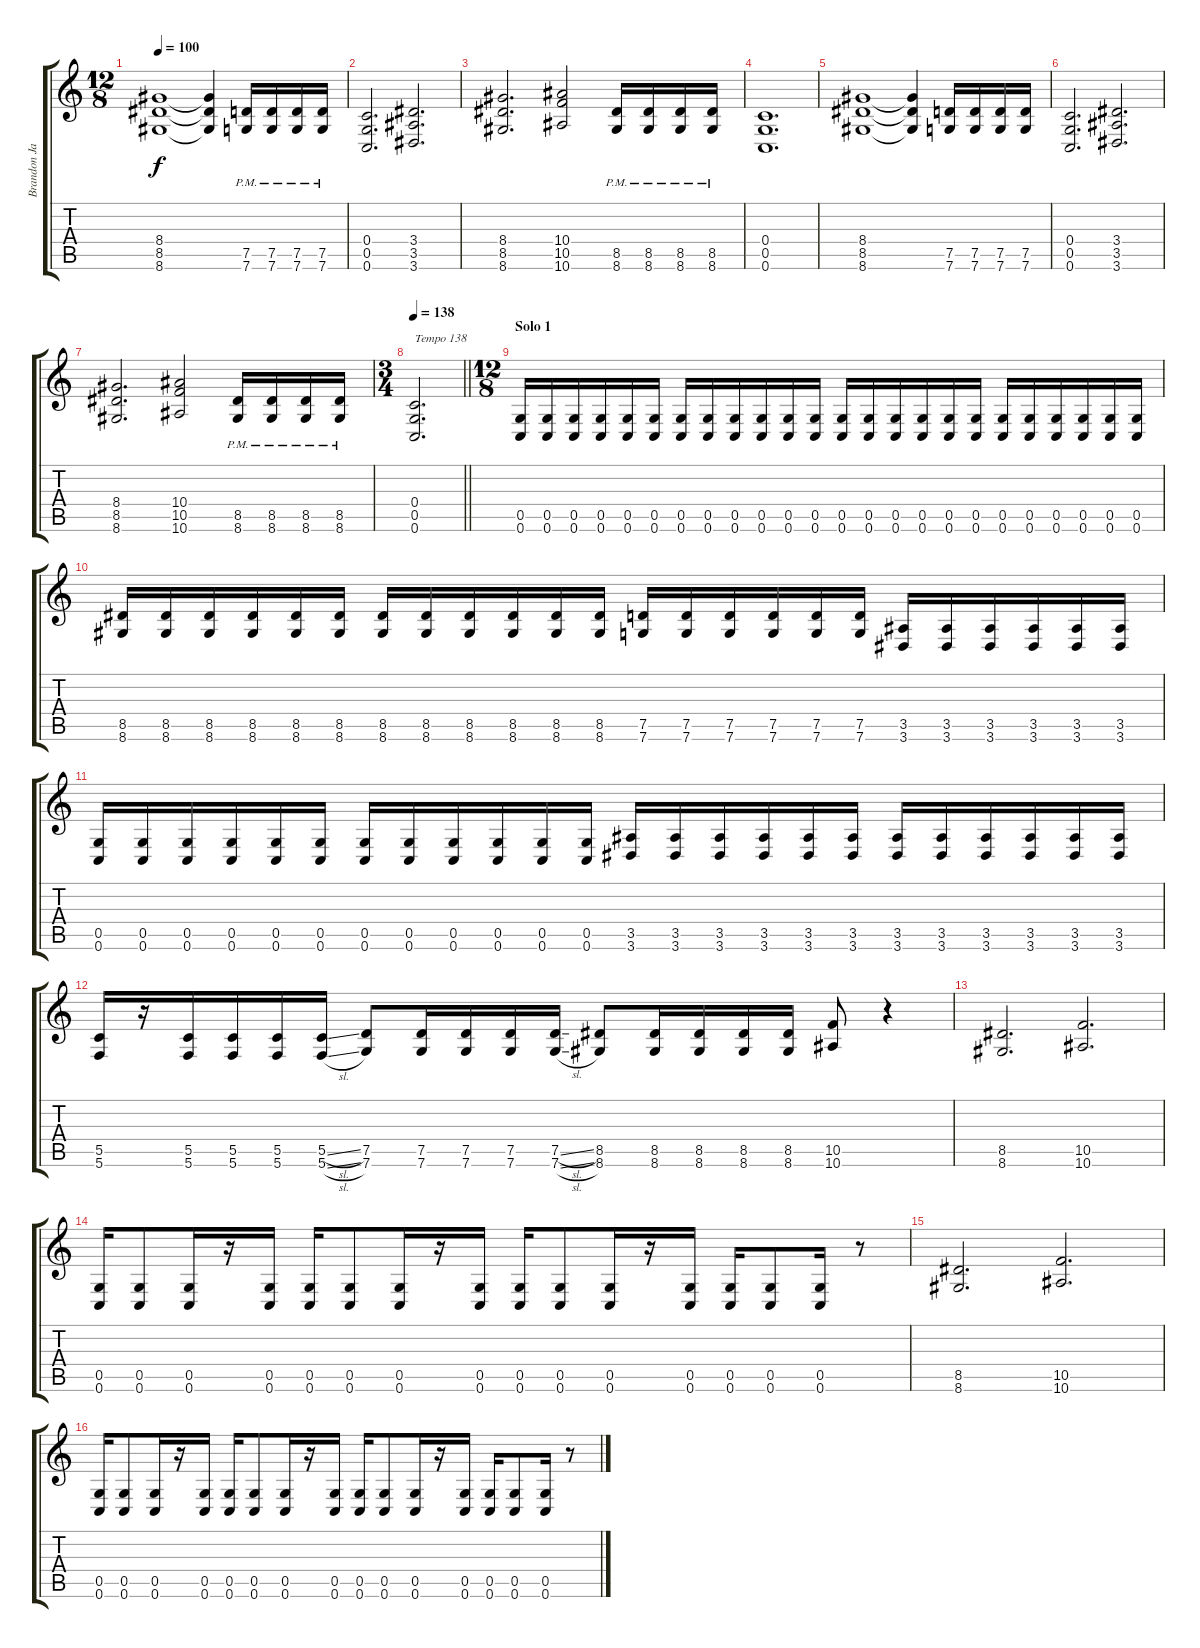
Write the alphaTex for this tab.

\track ("Brandon Jacobs" "Brandon Ja") {instrument distortionguitar}
\staff {score tabs}
\tuning (D4 A3 F3 C3 G2 C2) {hide}
\ts (12 8)
\tempo 100
\clef g2
\ks c
(8.4 8.5 8.6).1{dy f} (8.4{t} 8.5{t} 8.6{t}).4 (7.5{pm} 7.6{pm}).16 (7.5{pm} 7.6{pm}).16 (7.5{pm} 7.6{pm}).16 (7.5{pm} 7.6{pm}).16 |
(0.4 0.5 0.6).2{d} (3.4 3.5 3.6).2{d} |
(8.4 8.5 8.6).2{d} (10.4 10.5 10.6).2 (8.5{pm} 8.6{pm}).16 (8.5{pm} 8.6{pm}).16 (8.5{pm} 8.6{pm}).16 (8.5{pm} 8.6{pm}).16 |
(0.4 0.5 0.6).1{d} |
(8.4 8.5 8.6).1 (8.4{t} 8.5{t} 8.6{t}).4 (7.5 7.6).16 (7.5 7.6).16 (7.5 7.6).16 (7.5 7.6).16 |
(0.4 0.5 0.6).2{d} (3.4 3.5 3.6).2{d} |
(8.4 8.5 8.6).2{d} (10.4 10.5 10.6).2 (8.5{pm} 8.6{pm}).16 (8.5{pm} 8.6{pm}).16 (8.5{pm} 8.6{pm}).16 (8.5{pm} 8.6{pm}).16 |
\ts (3 4)
\tempo 138
\barLineRight lightlight
(0.4 0.5 0.6).2{d txt "Tempo 138"} |
\ts (12 8)
\section ("" "Solo 1")
(0.5 0.6).16 (0.5 0.6).16 (0.5 0.6).16 (0.5 0.6).16 (0.5 0.6).16 (0.5 0.6).16 (0.5 0.6).16 (0.5 0.6).16 (0.5 0.6).16 (0.5 0.6).16 (0.5 0.6).16 (0.5 0.6).16 (0.5 0.6).16 (0.5 0.6).16 (0.5 0.6).16 (0.5 0.6).16 (0.5 0.6).16 (0.5 0.6).16 (0.5 0.6).16 (0.5 0.6).16 (0.5 0.6).16 (0.5 0.6).16 (0.5 0.6).16 (0.5 0.6).16 |
(8.5 8.6).16 (8.5 8.6).16 (8.5 8.6).16 (8.5 8.6).16 (8.5 8.6).16 (8.5 8.6).16 (8.5 8.6).16 (8.5 8.6).16 (8.5 8.6).16 (8.5 8.6).16 (8.5 8.6).16 (8.5 8.6).16 (7.5 7.6).16 (7.5 7.6).16 (7.5 7.6).16 (7.5 7.6).16 (7.5 7.6).16 (7.5 7.6).16 (3.5 3.6).16 (3.5 3.6).16 (3.5 3.6).16 (3.5 3.6).16 (3.5 3.6).16 (3.5 3.6).16 |
(0.5 0.6).16 (0.5 0.6).16 (0.5 0.6).16 (0.5 0.6).16 (0.5 0.6).16 (0.5 0.6).16 (0.5 0.6).16 (0.5 0.6).16 (0.5 0.6).16 (0.5 0.6).16 (0.5 0.6).16 (0.5 0.6).16 (3.5 3.6).16 (3.5 3.6).16 (3.5 3.6).16 (3.5 3.6).16 (3.5 3.6).16 (3.5 3.6).16 (3.5 3.6).16 (3.5 3.6).16 (3.5 3.6).16 (3.5 3.6).16 (3.5 3.6).16 (3.5 3.6).16 |
(5.5 5.6).16 r.16 (5.5 5.6).16 (5.5 5.6).16 (5.5 5.6).16 (5.5{sl} 5.6{sl}).16 (7.5 7.6).8 (7.5 7.6).16 (7.5 7.6).16 (7.5 7.6).16 (7.5{sl} 7.6{sl}).16 (8.5 8.6).8 (8.5 8.6).16 (8.5 8.6).16 (8.5 8.6).16 (8.5 8.6).16 (10.5 10.6).8 r.4 |
(8.5 8.6).2{d} (10.5 10.6).2{d} |
(0.5 0.6).16 (0.5 0.6).8 (0.5 0.6).16 r.16 (0.5 0.6).16 (0.5 0.6).16 (0.5 0.6).8 (0.5 0.6).16 r.16 (0.5 0.6).16 (0.5 0.6).16 (0.5 0.6).8 (0.5 0.6).16 r.16 (0.5 0.6).16 (0.5 0.6).16 (0.5 0.6).8 (0.5 0.6).16 r.8 |
(8.5 8.6).2{d} (10.5 10.6).2{d} |
(0.5 0.6).16 (0.5 0.6).8 (0.5 0.6).16 r.16 (0.5 0.6).16 (0.5 0.6).16 (0.5 0.6).8 (0.5 0.6).16 r.16 (0.5 0.6).16 (0.5 0.6).16 (0.5 0.6).8 (0.5 0.6).16 r.16 (0.5 0.6).16 (0.5 0.6).16 (0.5 0.6).8 (0.5 0.6).16 r.8
